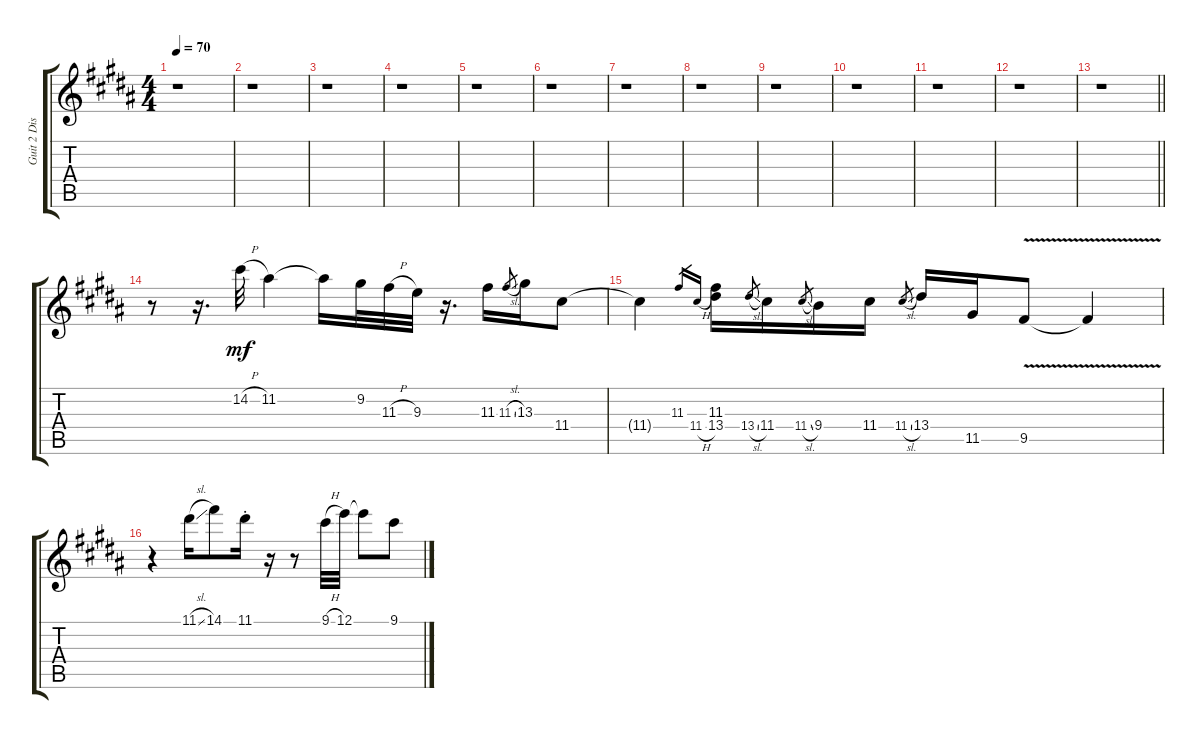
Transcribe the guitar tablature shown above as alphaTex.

\track ("Guit 2 Distorded" "Guit 2 Dis") {instrument distortionguitar}
\staff {score tabs}
\tuning (E4 B3 G3 D3 A2 E2) {hide}
\ts (4 4)
\tempo 70
\clef g2
\ks g#minor
r.1{dy mf} |
\ks b
r.1 |
\ks g#minor
r.1 |
r.1 |
r.1 |
\ks b
r.1 |
\ks g#minor
r.1 |
\ks b
r.1 |
\ks g#minor
r.1 |
\ks b
r.1 |
\ks g#minor
r.1 |
\ks b
r.1 |
\barLineRight lightlight
\ks g#minor
r.1 |
\ks b
r.8 r.16{d} 14.2{h}.32 11.2.4 11.2{t}.16 9.2.32 11.3{h}.32 9.3.32 r.16{d} 11.3.16 11.3{sl}.8{gr} 13.3.16 11.4.8 |
\ks g#minor
11.4{t}.4 11.3.16{gr} 11.4{h}.16{gr} (11.3 13.4).16 13.4{sl}.8{gr} 11.4.16 11.4{sl}.8{gr} 9.4.16 11.4.16 11.4{sl}.8{gr} 13.4.16 11.5.16 9.5{v}.8 9.5{t}.4 |
\ks b
r.4 11.1{sl}.16 14.1.8 11.1{st}.16 r.16 r.8 9.1{h}.32 12.1.32 12.1{t}.8 9.1.8
